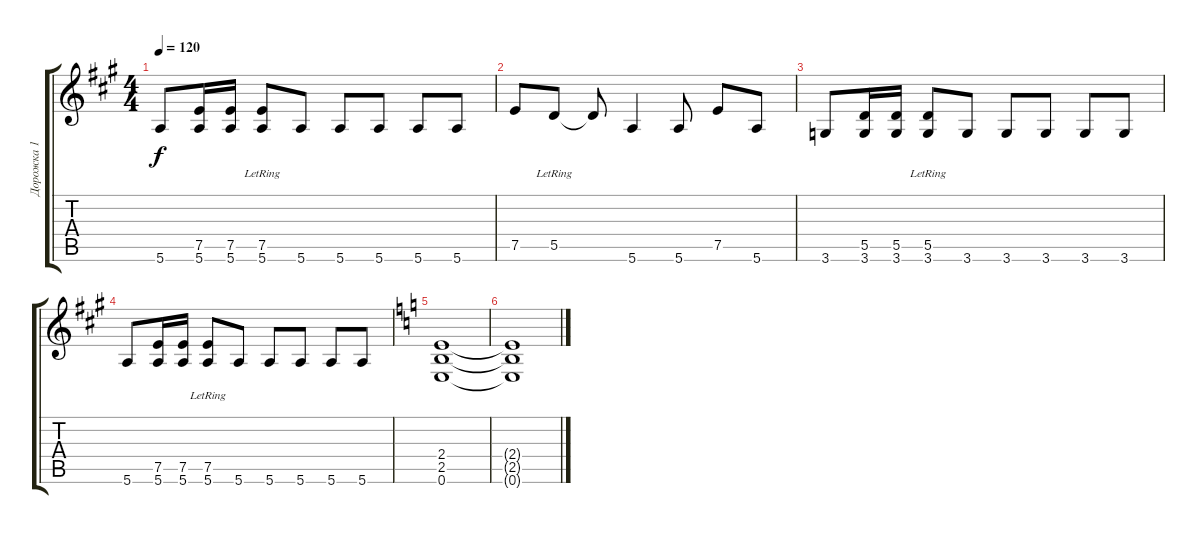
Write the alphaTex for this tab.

\track ("Дорожка 1" "Дорожка 1") {instrument distortionguitar}
\staff {score tabs}
\tuning (E4 B3 G3 D3 A2 E2) {hide}
\ts (4 4)
\tempo 120
\clef g2
\ks f#minor
5.6.8{dy f} (7.5 5.6).16 (7.5 5.6).16 (7.5{lr} 5.6).8 5.6.8 5.6.8 5.6.8 5.6.8 5.6.8 |
7.5.8 5.5{lr}.8 5.5{t}.8 5.6.4 5.6.8 7.5.8 5.6.8 |
3.6.8 (5.5 3.6).16 (5.5 3.6).16 (5.5{lr} 3.6).8 3.6.8 3.6.8 3.6.8 3.6.8 3.6.8 |
5.6.8 (7.5 5.6).16 (7.5 5.6).16 (7.5{lr} 5.6).8 5.6.8 5.6.8 5.6.8 5.6.8 5.6.8 |
\ks c
(2.4 2.5 0.6).1 |
(2.4{t} 2.5{t} 0.6{t}).1
